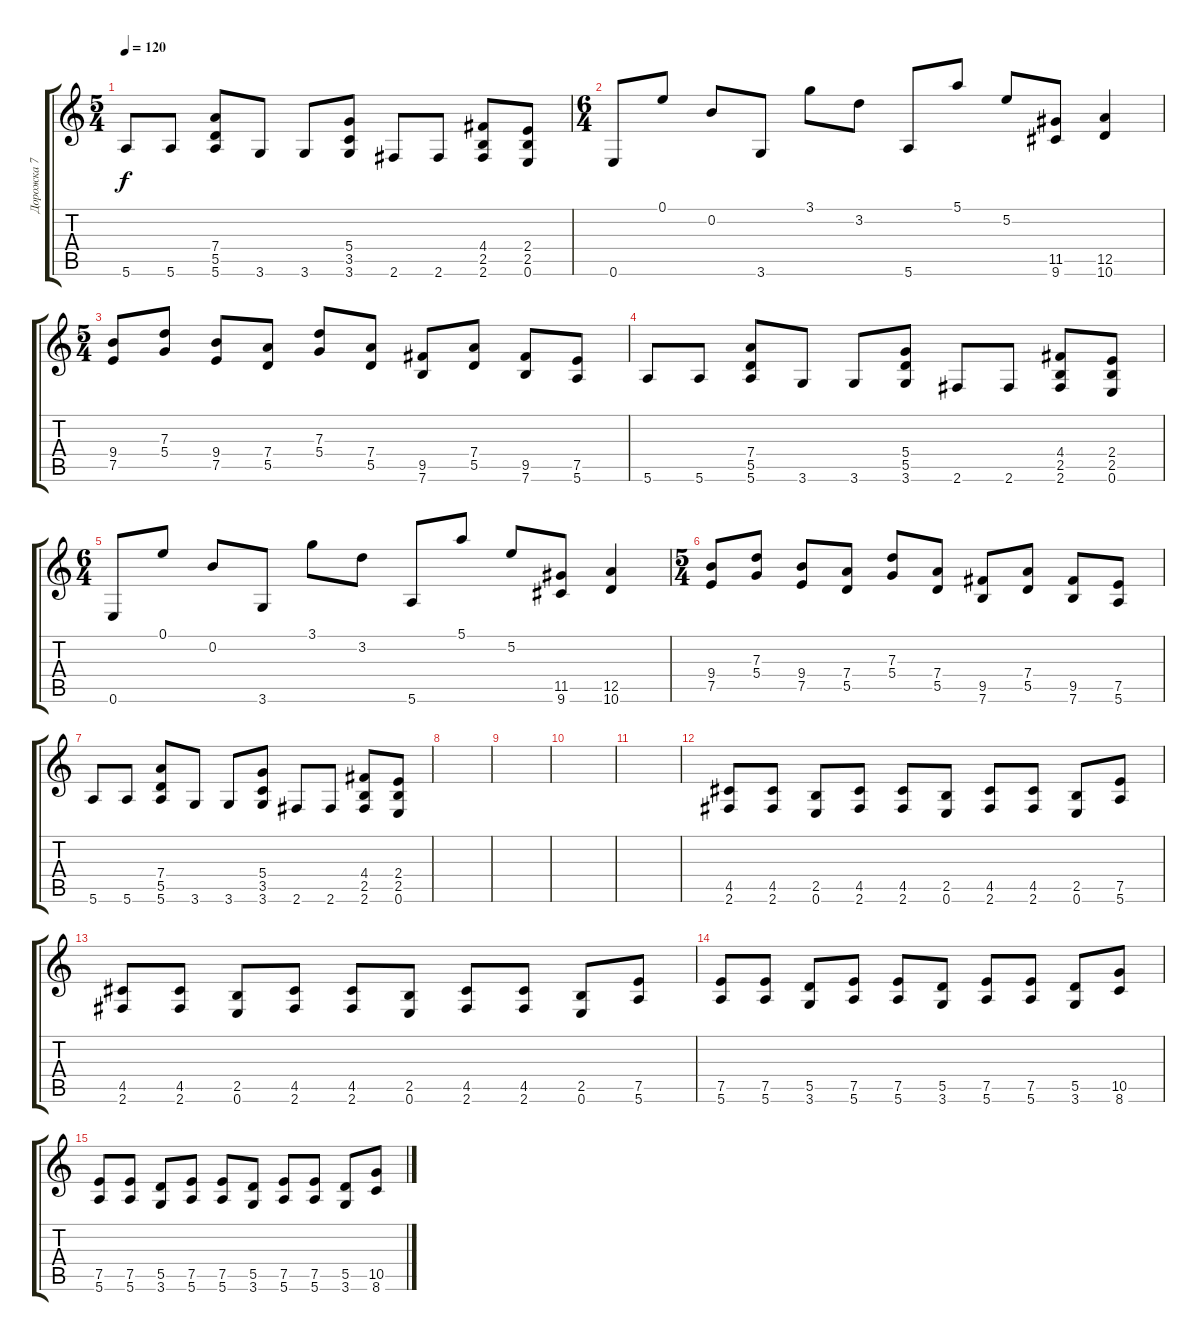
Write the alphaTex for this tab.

\track ("Дорожка 7" "Дорожка 7") {instrument distortionguitar}
\staff {score tabs}
\tuning (E4 B3 G3 D3 A2 E2) {hide}
\ts (5 4)
\tempo 120
\clef g2
\ks c
5.6.8{dy f} 5.6.8 (7.4 5.5 5.6).8 3.6.8 3.6.8 (5.4 3.5 3.6).8 2.6.8 2.6.8 (4.4 2.5 2.6).8 (2.4 2.5 0.6).8 |
\ts (6 4)
0.6.8 0.1.8 0.2.8 3.6.8 3.1.8 3.2.8 5.6.8 5.1.8 5.2.8 (11.5 9.6).8 (12.5 10.6).4 |
\ts (5 4)
(9.4 7.5).8 (7.3 5.4).8 (9.4 7.5).8 (7.4 5.5).8 (7.3 5.4).8 (7.4 5.5).8 (9.5 7.6).8 (7.4 5.5).8 (9.5 7.6).8 (7.5 5.6).8 |
5.6.8 5.6.8 (7.4 5.5 5.6).8 3.6.8 3.6.8 (5.4 5.5 3.6).8 2.6.8 2.6.8 (4.4 2.5 2.6).8 (2.4 2.5 0.6).8 |
\ts (6 4)
0.6.8 0.1.8 0.2.8 3.6.8 3.1.8 3.2.8 5.6.8 5.1.8 5.2.8 (11.5 9.6).8 (12.5 10.6).4 |
\ts (5 4)
(9.4 7.5).8 (7.3 5.4).8 (9.4 7.5).8 (7.4 5.5).8 (7.3 5.4).8 (7.4 5.5).8 (9.5 7.6).8 (7.4 5.5).8 (9.5 7.6).8 (7.5 5.6).8 |
5.6.8 5.6.8 (7.4 5.5 5.6).8 3.6.8 3.6.8 (5.4 3.5 3.6).8 2.6.8 2.6.8 (4.4 2.5 2.6).8 (2.4 2.5 0.6).8 |
|
|
|
|
(4.5 2.6).8 (4.5 2.6).8 (2.5 0.6).8 (4.5 2.6).8 (4.5 2.6).8 (2.5 0.6).8 (4.5 2.6).8 (4.5 2.6).8 (2.5 0.6).8 (7.5 5.6).8 |
(4.5 2.6).8 (4.5 2.6).8 (2.5 0.6).8 (4.5 2.6).8 (4.5 2.6).8 (2.5 0.6).8 (4.5 2.6).8 (4.5 2.6).8 (2.5 0.6).8 (7.5 5.6).8 |
(7.5 5.6).8 (7.5 5.6).8 (5.5 3.6).8 (7.5 5.6).8 (7.5 5.6).8 (5.5 3.6).8 (7.5 5.6).8 (7.5 5.6).8 (5.5 3.6).8 (10.5 8.6).8 |
(7.5 5.6).8 (7.5 5.6).8 (5.5 3.6).8 (7.5 5.6).8 (7.5 5.6).8 (5.5 3.6).8 (7.5 5.6).8 (7.5 5.6).8 (5.5 3.6).8 (10.5 8.6).8
